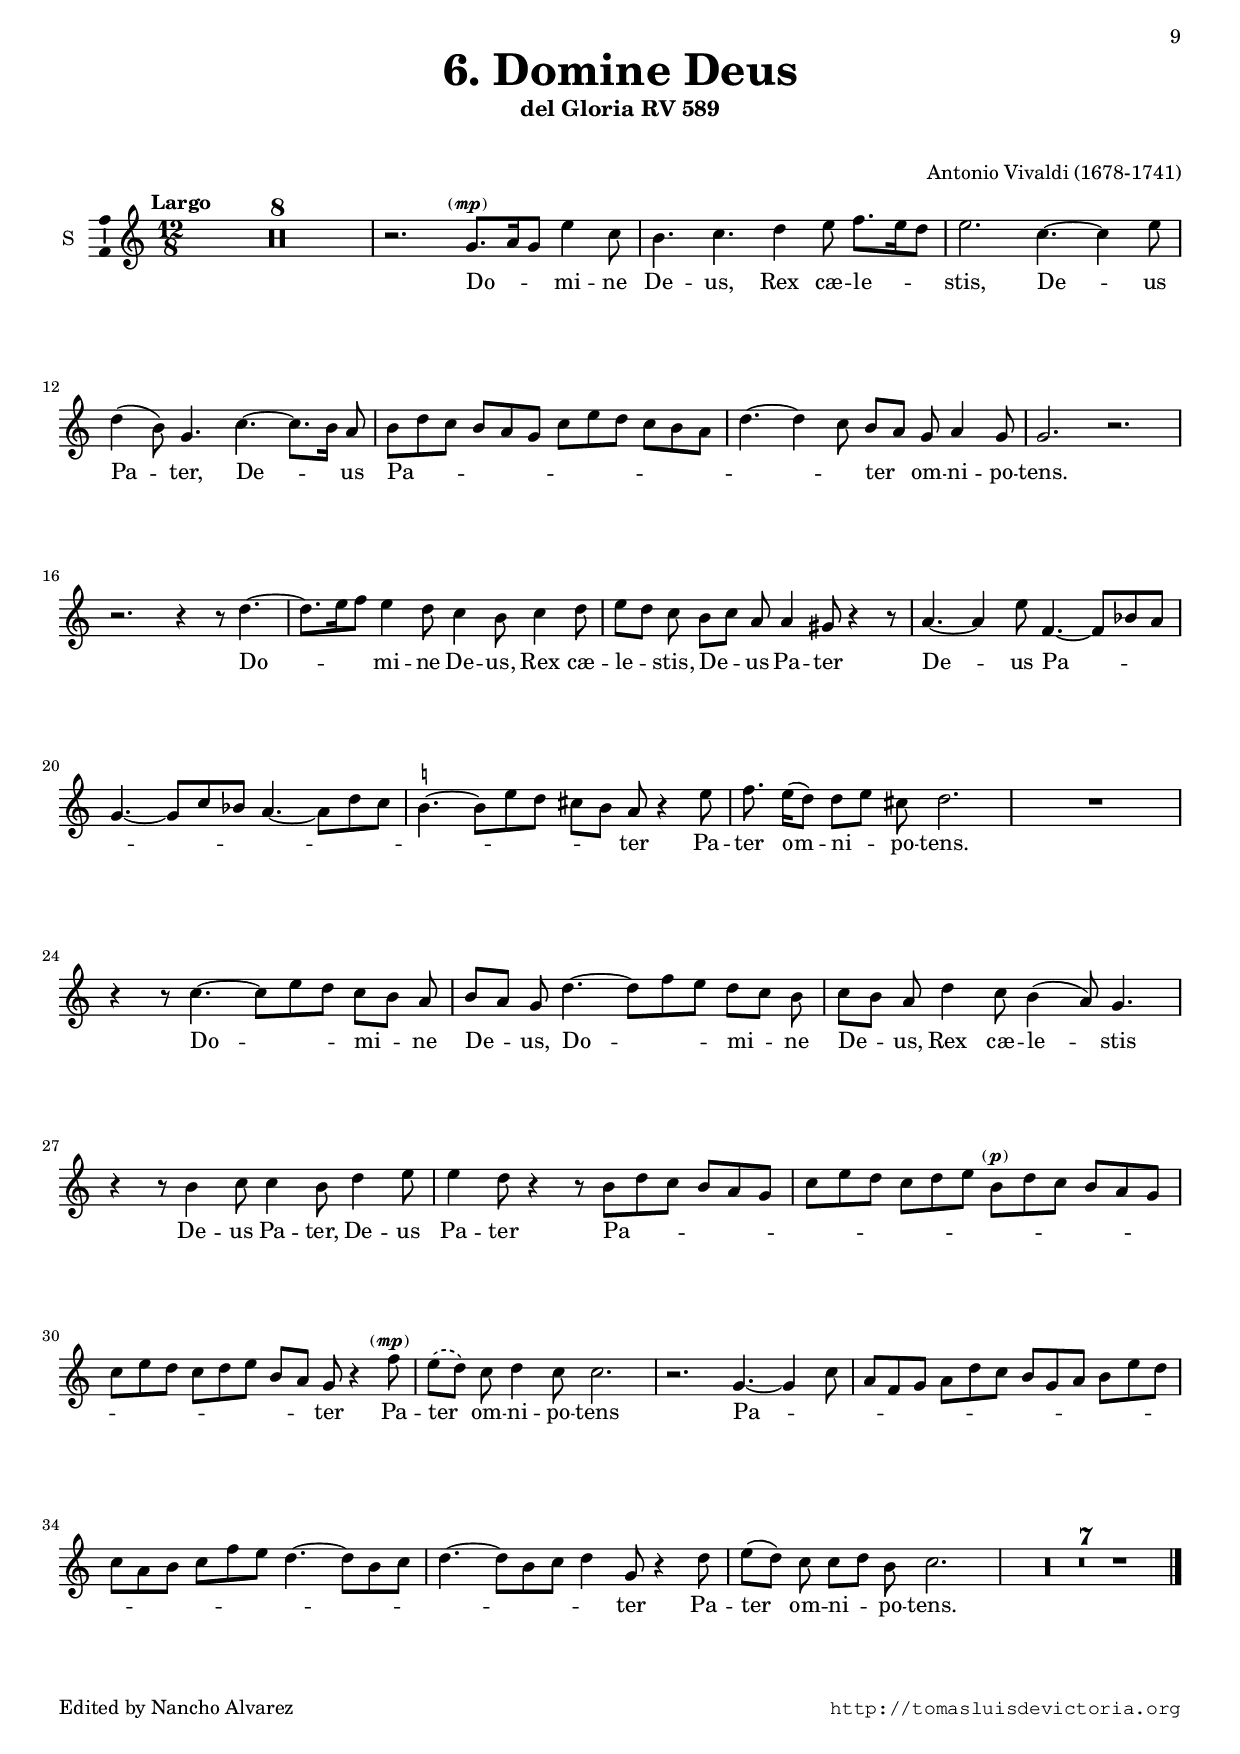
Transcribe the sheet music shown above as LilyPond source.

\version "2.18.0"

#(set-default-paper-size "a4")
#(set-global-staff-size 17.2)
#(ly:set-option 'point-and-click #f)

italicas=\override LyricText.font-shape = #'italic
rectas=\override LyricText.font-shape = #'upright
ss=\once \set suggestAccidentals = ##t
mtempo={\tempo 4 = 100}
mtempob={\tempo 4 = 50}
pf=\markup{\hspace #-2 \fontsize #-2 \line{"(" \dynamic{"f"} ")"}}
parp=\markup{\hspace #-2 \fontsize #-2 \line{"(" \dynamic{"p"} \hspace #-0.3 ")"}}
pmf=\markup{\hspace #-2 \fontsize #-2 \line{ "(" \hspace #-.2 \dynamic{"mf"} ")"}}
pmp=\markup{\hspace #-2 \fontsize #-2 \line{ "(" \hspace #-.2 \dynamic{"mp"} \hspace #-0.3 ")"}}

htitle="6. Domine Deus"
hcomposer="Vivaldi"

\header {
	title=\markup{\fontsize #3 "6. Domine Deus"}
	subtitle="del Gloria RV 589"
	subsubtitle=\markup{\null \vspace #1 }
	composer="Antonio Vivaldi (1678-1741)"
        pdfauthor=\composer
	%opus="(-)"
	%poet=\markup{}
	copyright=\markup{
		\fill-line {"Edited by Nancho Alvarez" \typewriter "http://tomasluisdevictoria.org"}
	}
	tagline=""
}

global={
 %\set Score.currentBarNumber = #315
 \compressFullBarRests
 \key c \major \time 12/8 \skip 1*12/8*43 \bar "|."
}


cantus=\relative c''{
	\dynamicUp
	\override Score.MetronomeMark.X-offset = #7
	\tempo \markup{"Largo"} 4=80
	R1*12/8*8
	r2. g8.^\pmp a16 g8 e'4 c8
	b4. c d4 e8 f8. e16 d8
	e2. c4. ~ c4 e8
	d4( b8) g4. c ~ c8.[ b16] a8
	b8 d c b a g c e d c b a
	d4. ~ d4 c8 b8[ a] g a4 g8
	g2. r2.
	r2. r4 r8 d'4. ~
	d8. e16 f8 e4 d8 c4 b8 c4 d8
	e[ d] c b[ c] a a4 gis8 r4 r8
	a4. ~ a4 e'8 f,4. ~ f8 bes a
	g4. ~ g8 c bes a4. ~ a8 d c
	\ss b!4. ~ b8 e8 d cis[ b] a r4 e'8
	f8. e16[( d8]) d8[ e] cis8 d2.
	R1*12/8
	r4 r8 c4. ~ c8 e d c[ b] a
	b[ a] g d'4. ~ d8 f e d[ c] b
	c[ b] a d4 c8 b4( a8) g4.
	r4 r8 b4 c8 c4 b8 d4 e8
	e4 d8 r4 r8 b8 d c b a g
	c e d c d e
	\once \override TextScript.X-offset = #1
	 b^\parp d c b a g
	c e d c d e b[ a] g r4 f'8^\pmp
	\phrasingSlurDashed
	e[\( d]\) c d4 c8 c2.
	r2. g4. ~ g4 c8
	a f g a d c b g a b e d
	c a b c f e d4. ~ d8 b c
	d4. ~ d8 b c d4 g,8 r4 d'8
	e8([ d)] c c[ d] b c2.
	R1*12/8*7
	
}

textocantus=\lyricmode{
Do -- _ _ mi -- ne De -- us,
Rex cæ -- le -- _ _ stis,
De -- us Pa -- ter,
De -- _ us Pa -- _ _ _ _ _ _ _ _ _ _ _ _ _ ter _
om -- ni -- po -- tens.
Do -- _ _ mi -- ne De -- us,
Rex cæ -- le -- _ stis,
De -- _ us Pa -- ter
De -- us Pa -- _ _ _ _ _ _ _ _ _ _ _ _ _ ter
Pa -- ter om -- ni -- _ po -- tens.
Do -- _ _ mi -- _ ne De -- _ us,
Do -- _ _ mi -- _ ne De -- _ us,
Rex cæ -- le -- stis
De -- us Pa -- ter,
De -- us Pa -- ter
Pa -- _ _ _ _ _ _ _ _ _ _ _ _ _ _ _ _ _ _ _ _ _ _ _ _ _ ter
Pa -- ter _ om -- ni -- po -- tens
Pa -- _ _ _ _ _ _ _ _ _ _ _ _ _ _ _ _ _ _ _ _ _ _ _ _ _ _ ter
Pa -- ter om -- ni -- _ po -- tens.
}


\score {\transpose c' c'{

	\new Staff <<\global
	\new Voice="v1" {
		\set Staff.instrumentName="S "
		\clef "treble"
		\cantus }
	\new Lyrics \lyricsto "v1" {\textocantus }
	>>

%{  \new Staff \with{ 
      \remove Ambitus_engraver
      fontSize = #-3
      \override StaffSymbol #'staff-space = #(magstep -4)
  }<< \global
      \new Voice = "v5" {
        \clef "treble"
        \guia }
  >>
%}
	} % transpose

\layout{ 
	\context {\Lyrics 
		\override VerticalAxisGroup.staff-affinity = #UP
		\override VerticalAxisGroup.nonstaff-relatedstaff-spacing =
			#'((basic-distance . 0) (minimum-distance . 0) (padding . .5))
		\override LyricText.font-size = #1.2
		\override LyricHyphen.minimum-distance = #0.5
	}
	\context {\Score 
		tempoHideNote = ##t
		\override BarNumber.padding = #2 
	}
	\context {\Voice 
		%melismaBusyProperties = #'()
		%autoBeaming = ##f
	}
	\context {\Staff 
                \RemoveEmptyStaves %notablet
                %\override VerticalAxisGroup.remove-first = ##t
		\override VerticalAxisGroup.staff-staff-spacing =
			#'((basic-distance . 11) (minimum-distance . 0) (padding . 1))
		\consists Ambitus_engraver 
		\override LigatureBracket.padding = #1
	}
}

%\midi { \mtempo }

}


\paper{
	evenHeaderMarkup=\markup  \fill-line { \fromproperty #'page:page-number-string \on-the-fly #not-first-page \htitle \on-the-fly #not-first-page \hcomposer }
	oddHeaderMarkup= \markup  \fill-line { \on-the-fly #not-first-page \hcomposer \on-the-fly #not-first-page \htitle \fromproperty #'page:page-number-string }
	system-count=8
	page-count = 1
	ragged-last-bottom = ##f
	indent=0.5\cm
	system-system-spacing =
	#'((basic-distance . 20) (minimum-distance . 0) (padding . 5))
	top-system-spacing = % header
	#'((basic-distance . 8) (minimum-distance . 0) (padding . 0))
	last-bottom-spacing = % footer
	#'((basic-distance . 16) (minimum-distance . 0) (padding . 0))
	markup-system-spacing.padding = #1.5
	first-page-number = 9
}
